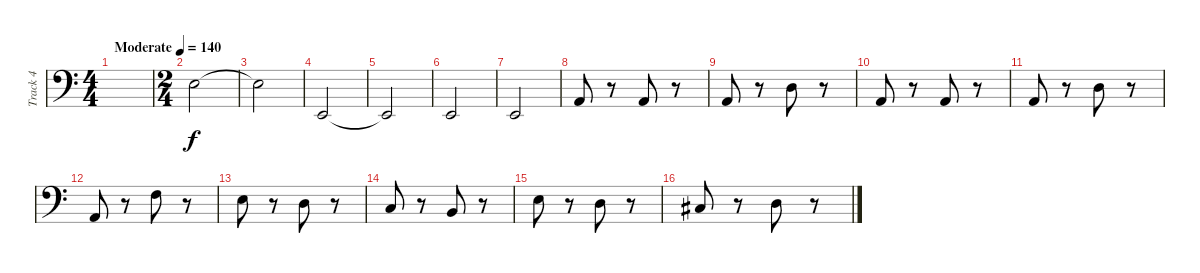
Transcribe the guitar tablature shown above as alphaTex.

\track ("Track 4" "Track 4") {instrument electricbassfinger}
\staff {score}
\tuning (G2 D2 A1 E1) {hide}
\ts (4 4)
\tempo (140 "Moderate")
\clef f4
\ks c
|
\ts (2 4)
2.2.2 |
2.2{t}.2 |
0.4.2 |
0.4{t}.2 |
0.4.2 |
0.4.2 |
0.3.8 r.8 0.3.8 r.8 |
0.3.8 r.8 0.2.8 r.8 |
0.3.8 r.8 0.3.8 r.8 |
0.3.8 r.8 0.2.8 r.8 |
0.3.8 r.8 3.2.8 r.8 |
2.2.8 r.8 0.2.8 r.8 |
3.3.8 r.8 2.3.8 r.8 |
2.2.8 r.8 0.2.8 r.8 |
4.3.8 r.8 0.2.8 r.8
